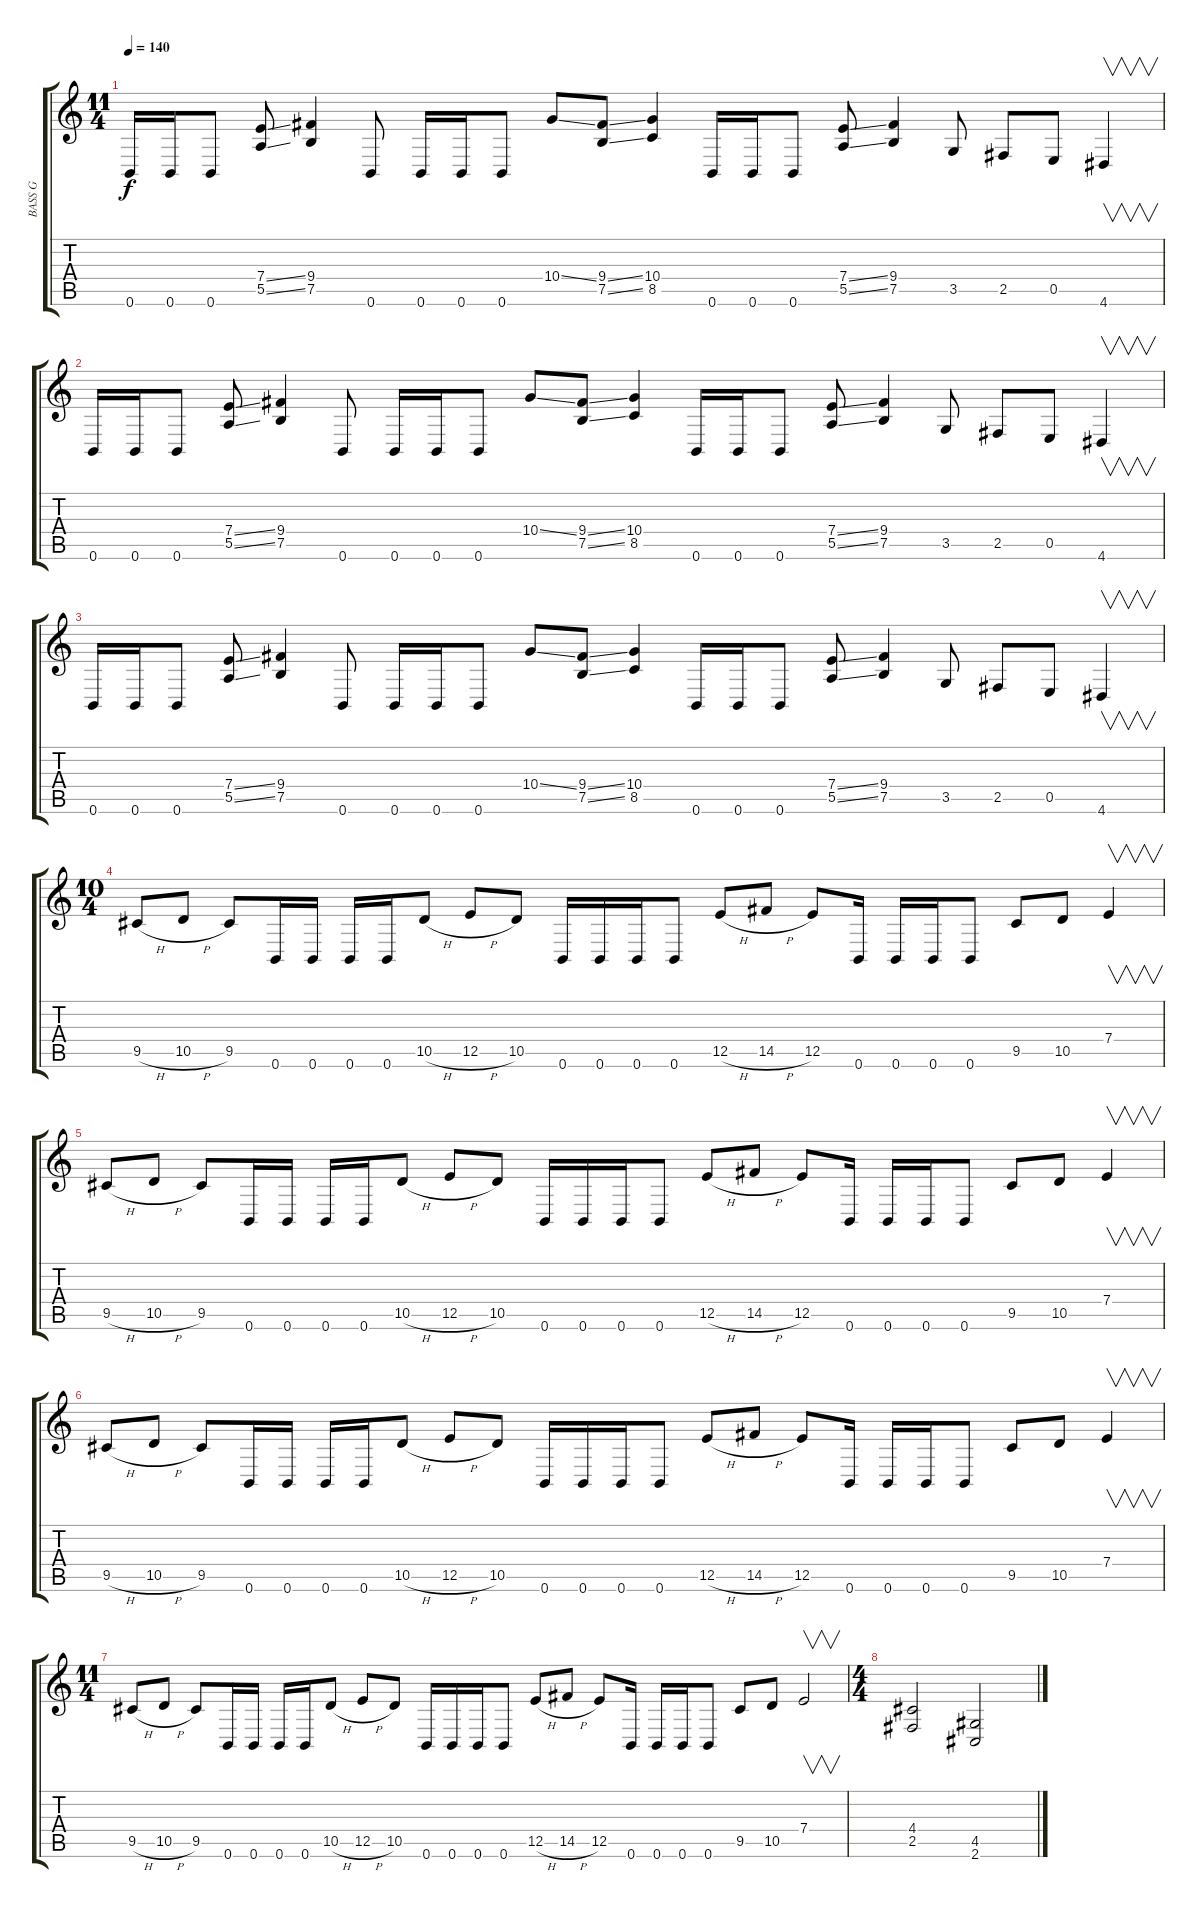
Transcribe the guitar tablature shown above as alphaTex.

\track ("BASS G" "BASS G") {instrument overdrivenguitar}
\staff {score tabs}
\tuning (B3 Gb3 D3 A2 E2 B1) {hide}
\ts (11 4)
\tempo 140
\clef g2
\ks c
0.6.16{dy f} 0.6.16 0.6.8 (7.4{ss} 5.5{ss}).8 (9.4 7.5).4 0.6.8 0.6.16 0.6.16 0.6.8 10.4{ss}.8 (9.4{ss} 7.5{ss}).8 (10.4 8.5).4 0.6.16 0.6.16 0.6.8 (7.4{ss} 5.5{ss}).8 (9.4 7.5).4 3.5.8 2.5.8 0.5.8 4.6.4{v} |
0.6.16 0.6.16 0.6.8 (7.4{ss} 5.5{ss}).8 (9.4 7.5).4 0.6.8 0.6.16 0.6.16 0.6.8 10.4{ss}.8 (9.4{ss} 7.5{ss}).8 (10.4 8.5).4 0.6.16 0.6.16 0.6.8 (7.4{ss} 5.5{ss}).8 (9.4 7.5).4 3.5.8 2.5.8 0.5.8 4.6.4{v} |
0.6.16 0.6.16 0.6.8 (7.4{ss} 5.5{ss}).8 (9.4 7.5).4 0.6.8 0.6.16 0.6.16 0.6.8 10.4{ss}.8 (9.4{ss} 7.5{ss}).8 (10.4 8.5).4 0.6.16 0.6.16 0.6.8 (7.4{ss} 5.5{ss}).8 (9.4 7.5).4 3.5.8 2.5.8 0.5.8 4.6.4{v} |
\ts (10 4)
9.5{h}.8 10.5{h}.8 9.5.8 0.6.16 0.6.16 0.6.16 0.6.16 10.5{h}.8 12.5{h}.8 10.5.8 0.6.16 0.6.16 0.6.16 0.6.8 12.5{h}.8 14.5{h}.8 12.5.8 0.6.16 0.6.16 0.6.16 0.6.8 9.5.8 10.5.8 7.4.4{v} |
9.5{h}.8 10.5{h}.8 9.5.8 0.6.16 0.6.16 0.6.16 0.6.16 10.5{h}.8 12.5{h}.8 10.5.8 0.6.16 0.6.16 0.6.16 0.6.8 12.5{h}.8 14.5{h}.8 12.5.8 0.6.16 0.6.16 0.6.16 0.6.8 9.5.8 10.5.8 7.4.4{v} |
9.5{h}.8 10.5{h}.8 9.5.8 0.6.16 0.6.16 0.6.16 0.6.16 10.5{h}.8 12.5{h}.8 10.5.8 0.6.16 0.6.16 0.6.16 0.6.8 12.5{h}.8 14.5{h}.8 12.5.8 0.6.16 0.6.16 0.6.16 0.6.8 9.5.8 10.5.8 7.4.4{v} |
\ts (11 4)
9.5{h}.8 10.5{h}.8 9.5.8 0.6.16 0.6.16 0.6.16 0.6.16 10.5{h}.8 12.5{h}.8 10.5.8 0.6.16 0.6.16 0.6.16 0.6.8 12.5{h}.8 14.5{h}.8 12.5.8 0.6.16 0.6.16 0.6.16 0.6.8 9.5.8 10.5.8 7.4.2{v} |
\ts (4 4)
(4.4 2.5).2 (4.5 2.6).2
